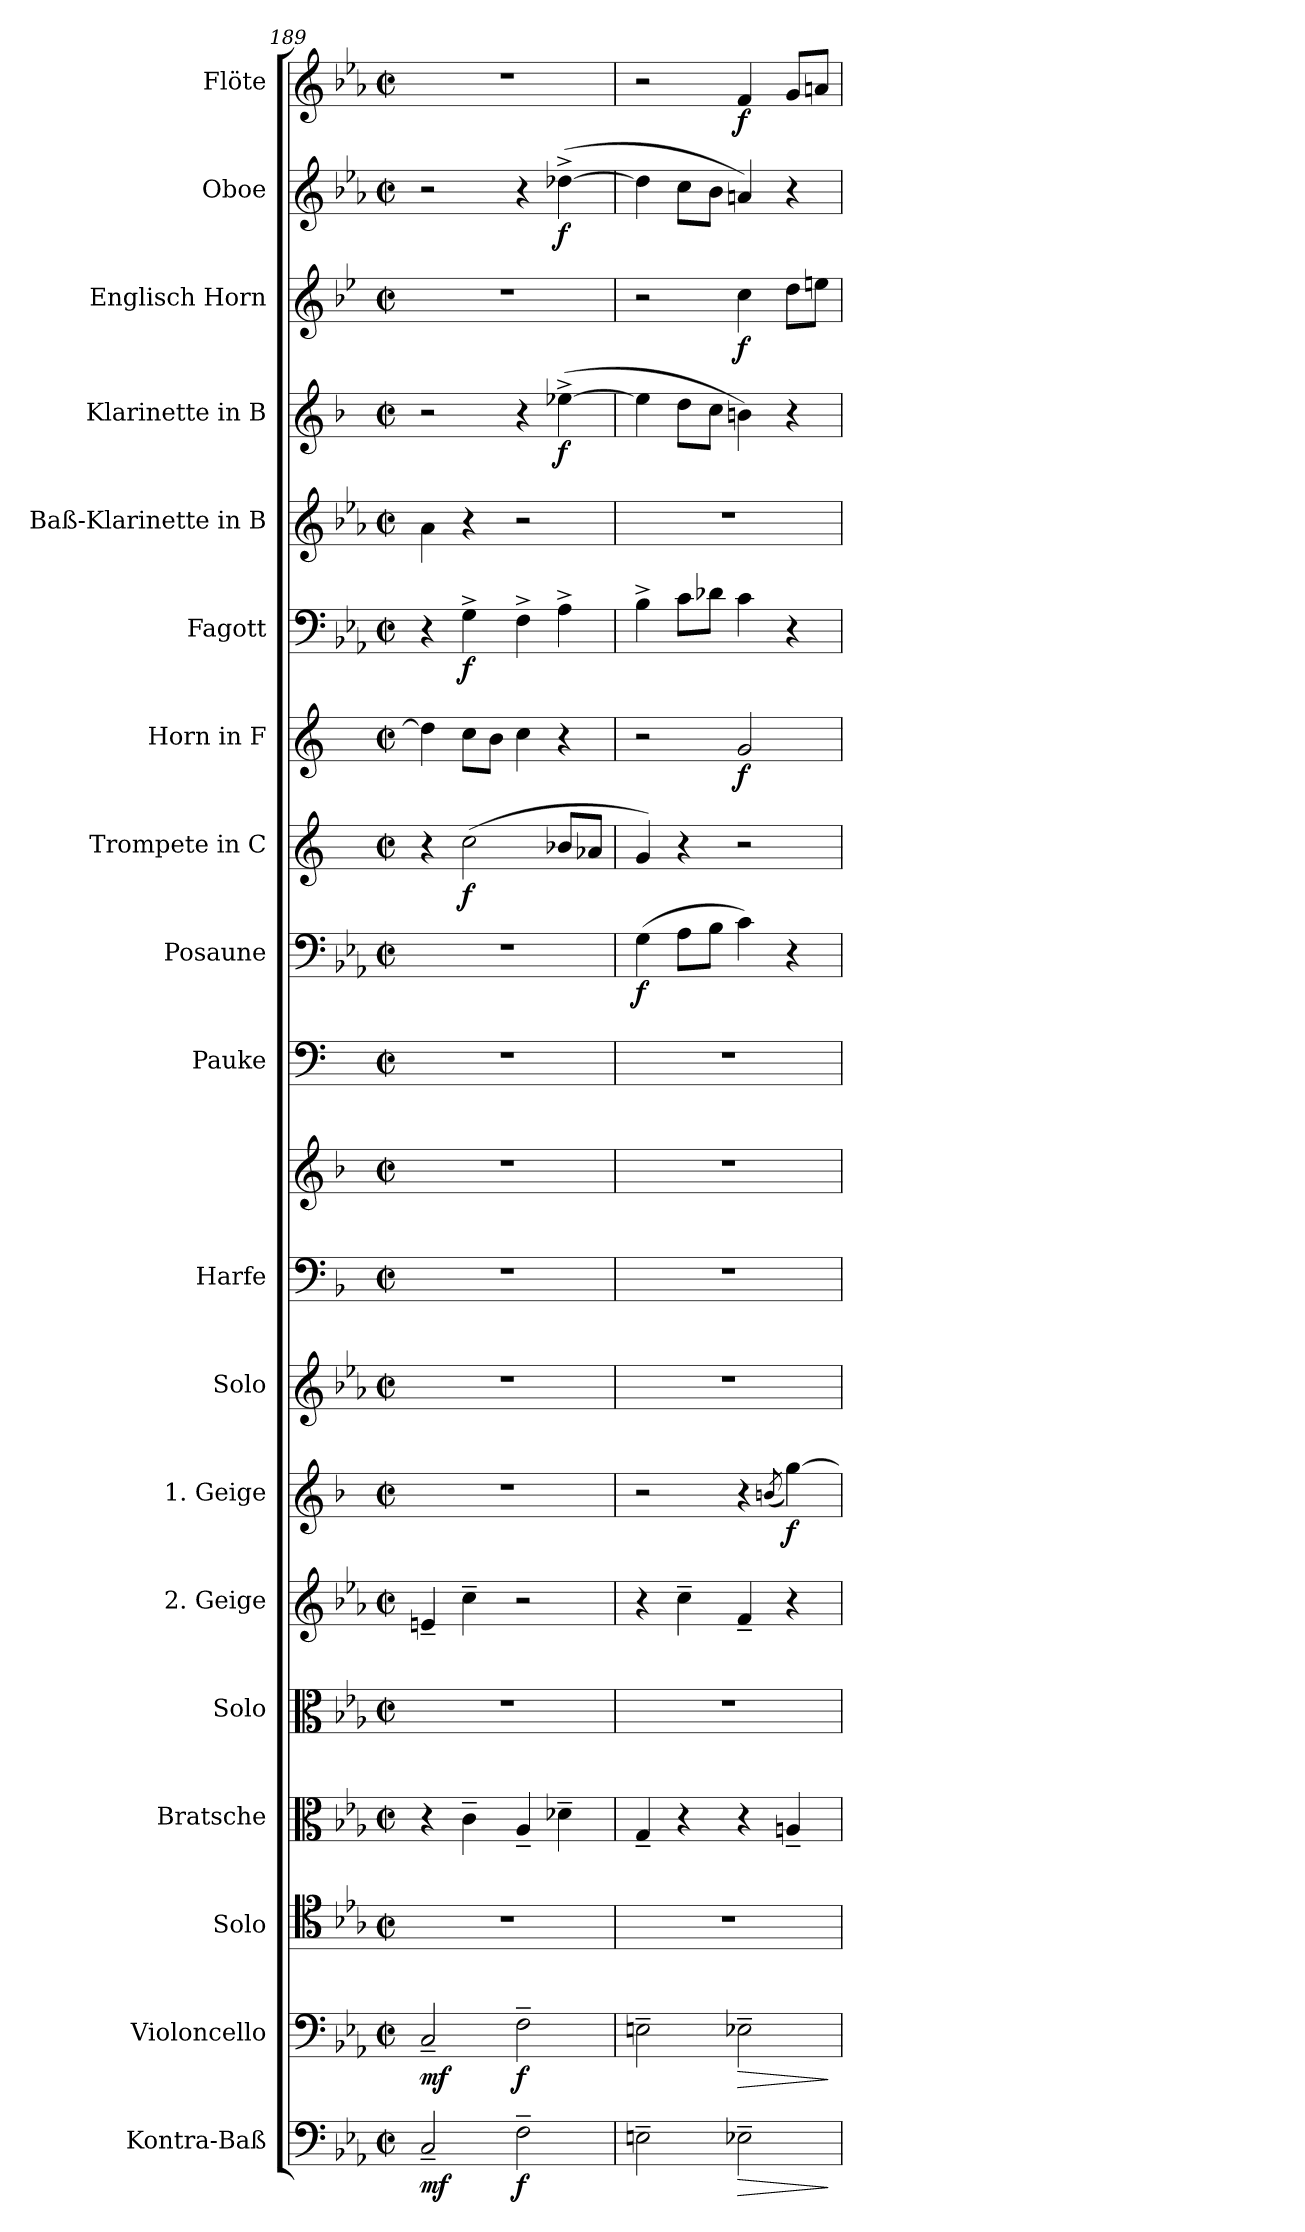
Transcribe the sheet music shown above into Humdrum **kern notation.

**kern	**dynam	**kern	**dynam	**kern	**kern	**kern	**kern	**kern	**dynam	**kern	**kern	**kern	**kern	**kern	**dynam	**kern	**dynam	**kern	**dynam	**kern	**dynam	**kern	**kern	**dynam	**kern	**dynam	**kern	**dynam	**kern	**dynam
*part19	*part19	*part18	*part18	*part17	*part16	*part15	*part14	*part13	*part13	*part12	*part11	*part11	*part10	*part9	*part9	*part8	*part8	*part7	*part7	*part6	*part6	*part5	*part4	*part4	*part3	*part3	*part2	*part2	*part1	*part1
*staff20	*staff20	*staff19	*staff19	*staff18	*staff17	*staff16	*staff15	*staff14	*staff14	*staff13	*staff12	*staff11	*staff10	*staff9	*staff9	*staff8	*staff8	*staff7	*staff7	*staff6	*staff6	*staff5	*staff4	*staff4	*staff3	*staff3	*staff2	*staff2	*staff1	*staff1
*I"Kontra-Baß	*	*I"Violoncello	*	*I"Solo	*I"Bratsche	*I"Solo	*I"2. Geige	*I"1. Geige	*	*I"Solo	*I"Harfe	*	*I"Pauke	*I"Posaune	*	*I"Trompete in C	*	*I"Horn in F	*	*I"Fagott	*	*I"Baß-Klarinette in B	*I"Klarinette in B	*	*I"Englisch Horn	*	*I"Oboe	*	*I"Flöte	*
*	*	*I'Vlc.	*	*I'Solo	*I'Br.	*I'Solo	*I'2. Gg	*I'1. Gg.	*	*I'Solo	*I'Hrf.	*	*I'Pk.	*I'Pos.	*	*I'Trp.	*	*I'Hr. F	*	*I'Fg.	*	*	*I'Kl. B	*	*I'E. H.	*	*I'Ob.	*	*I'Fl.	*
*clefF4	*	*clefF4	*	*clefC4	*clefC3	*clefC3	*clefG2	*clefG2	*	*clefG2	*clefF4	*clefG2	*clefF4	*clefF4	*	*clefG2	*	*clefG2	*	*clefF4	*	*clefG2	*clefG2	*	*clefG2	*	*clefG2	*	*clefG2	*
*ITrd7c12	*	*	*	*	*	*	*	*ITrd1c2	*	*	*ITrd1c2	*ITrd1c2	*	*	*	*	*	*ITrd4c7	*	*	*	*ITrd8c14	*ITrd1c2	*	*ITrd4c7	*	*	*	*	*
*k[b-e-a-]	*	*k[b-e-a-]	*	*k[b-e-a-]	*k[b-e-a-]	*k[b-e-a-]	*k[b-e-a-]	*k[b-e-a-]	*	*k[b-e-a-]	*k[b-e-a-]	*k[b-e-a-]	*k[]	*k[b-e-a-]	*	*k[]	*	*k[b-]	*	*k[b-e-a-]	*	*k[b-e-a-]	*k[b-e-a-]	*	*k[b-e-a-]	*	*k[b-e-a-]	*	*k[b-e-a-]	*
*M2/2	*	*M2/2	*	*M2/2	*M2/2	*M2/2	*M2/2	*M2/2	*	*M2/2	*M2/2	*M2/2	*M2/2	*M2/2	*	*M2/2	*	*M2/2	*	*M2/2	*	*M2/2	*M2/2	*	*M2/2	*	*M2/2	*	*M2/2	*
*met(c|)	*	*met(c|)	*	*met(c|)	*met(c|)	*met(c|)	*met(c|)	*met(c|)	*	*met(c|)	*met(c|)	*met(c|)	*met(c|)	*met(c|)	*	*met(c|)	*	*met(c|)	*	*met(c|)	*	*met(c|)	*met(c|)	*	*met(c|)	*	*met(c|)	*	*met(c|)	*
=189	=189	=189	=189	=189	=189	=189	=189	=189	=189	=189	=189	=189	=189	=189	=189	=189	=189	=189	=189	=189	=189	=189	=189	=189	=189	=189	=189	=189	=189	=189
!	!LO:DY:b	!	!LO:DY:b	!	!	!	!	!	!	!	!	!	!	!	!	!	!	!	!	!	!	!	!	!	!	!	!	!	!	!
2CC~/	mf	2C~/	mf	1r	4r	1r	4en~/	1r	.	1r	1r	1r	1r	1r	.	4r	.	4g\]	.	4r	.	4A-\	2r	.	1r	.	2r	.	1r	.
!	!	!	!	!	!	!	!	!	!	!	!	!	!	!	!	!	!LO:DY:b	!	!	!	!LO:DY:b	!	!	!	!	!	!	!	!	!
.	.	.	.	.	4c~\	.	4cc~\	.	.	.	.	.	.	.	.	(>2cc\	f	8f\L	.	4G^\	f	4r	.	.	.	.	.	.	.	.
.	.	.	.	.	.	.	.	.	.	.	.	.	.	.	.	.	.	8e\J	.	.	.	.	.	.	.	.	.	.	.	.
!	!LO:DY:b	!	!LO:DY:b	!	!	!	!	!	!	!	!	!	!	!	!	!	!	!	!	!	!	!	!	!	!	!	!	!	!	!
2FF~\	f	2F~\	f	.	4A-~/	.	2r	.	.	.	.	.	.	.	.	.	.	4f\	.	4F^\	.	2r	4r	.	.	.	4r	.	.	.
!	!	!	!	!	!	!	!	!	!	!	!	!	!	!	!	!	!	!	!	!	!	!	!	!LO:DY:b	!	!	!	!LO:DY:b	!	!
.	.	.	.	.	4d-X~\	.	.	.	.	.	.	.	.	.	.	8b-X/L	.	4r	.	4A-^\	.	.	(>[4dd-X^\	f	.	.	(>[4dd-X^\	f	.	.
.	.	.	.	.	.	.	.	.	.	.	.	.	.	.	.	8a-X/J	.	.	.	.	.	.	.	.	.	.	.	.	.	.
=190	=190	=190	=190	=190	=190	=190	=190	=190	=190	=190	=190	=190	=190	=190	=190	=190	=190	=190	=190	=190	=190	=190	=190	=190	=190	=190	=190	=190	=190	=190
!	!	!	!	!	!	!	!	!	!	!	!	!	!	!	!LO:DY:b	!	!	!	!	!	!	!	!	!	!	!	!	!	!	!
2EEn~\	.	2En~\	.	1r	4G~/	1r	4r	2r	.	1r	1r	1r	1r	(>4G\	f	4g/)	.	2r	.	4B-^\	.	1r	4dd-\]	.	2r	.	4dd-\]	.	2r	.
.	.	.	.	.	4r	.	4cc~\	.	.	.	.	.	.	8A-\L	.	4r	.	.	.	8c\L	.	.	8cc\L	.	.	.	8cc\L	.	.	.
.	.	.	.	.	.	.	.	.	.	.	.	.	.	8B-\J	.	.	.	.	.	8d-X\J	.	.	8b-\J	.	.	.	8b-\J	.	.	.
!	!LO:HP:b	!	!LO:HP:b	!	!	!	!	!	!	!	!	!	!	!	!	!	!	!	!LO:DY:b	!	!	!	!	!	!	!LO:DY:b	!	!	!	!LO:DY:b
2EE-X~\	>	2E-X~\	>	.	4r	.	4f~/	4r	.	.	.	.	.	4c\)	.	2r	.	2c/	f	4c\	.	.	4an\)	.	4f\	f	4an/)	.	4f/	f
.	.	.	.	.	.	.	.	(>8qan/	.	.	.	.	.	.	.	.	.	.	.	.	.	.	.	.	.	.	.	.	.	.
!	!	!	!	!	!	!	!	!	!LO:DY:b	!	!	!	!	!	!	!	!	!	!	!	!	!	!	!	!	!	!	!	!	!
.	.	.	.	.	4An~/	.	4r	[4ff\)	f	.	.	.	.	4r	.	.	.	.	.	4r	.	.	4r	.	8g\L	.	4r	.	8g/L	.
.	.	.	.	.	.	.	.	.	.	.	.	.	.	.	.	.	.	.	.	.	.	.	.	.	8an\J	.	.	.	8an/J	.
.	]	.	]	.	.	.	.	.	.	.	.	.	.	.	.	.	.	.	.	.	.	.	.	.	.	.	.	.	.	.
=	=	=	=	=	=	=	=	=	=	=	=	=	=	=	=	=	=	=	=	=	=	=	=	=	=	=	=	=	=	=
*-	*-	*-	*-	*-	*-	*-	*-	*-	*-	*-	*-	*-	*-	*-	*-	*-	*-	*-	*-	*-	*-	*-	*-	*-	*-	*-	*-	*-	*-	*-
